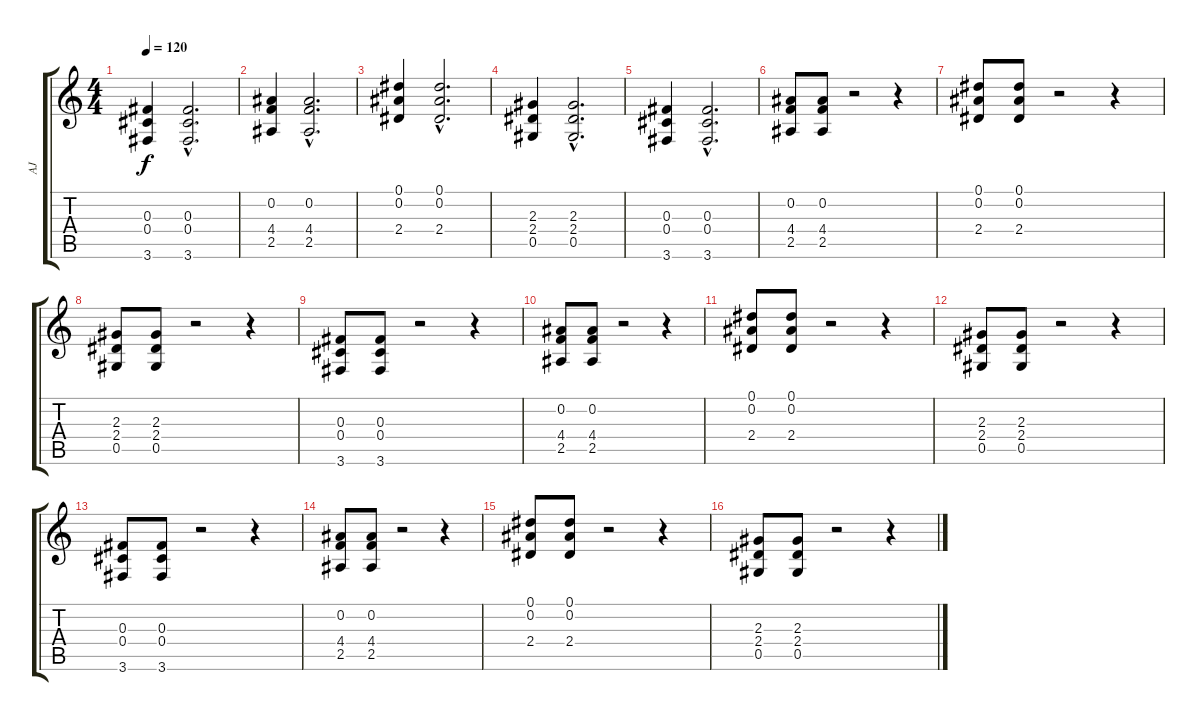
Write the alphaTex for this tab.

\track ("AJ" "AJ") {instrument distortionguitar}
\staff {score tabs}
\tuning (Eb4 Bb3 Gb3 Db3 Ab2 Eb2) {hide}
\ts (4 4)
\tempo 120
\clef g2
\ks c
(0.3 0.4 3.6).4{dy f} (0.3{hac} 0.4{hac} 3.6{hac}).2{d} |
(0.2 4.4 2.5).4 (0.2{hac} 4.4{hac} 2.5{hac}).2{d} |
(0.1 0.2 2.4).4 (0.1{hac} 0.2{hac} 2.4{hac}).2{d} |
(2.3 2.4 0.5).4 (2.3{hac} 2.4{hac} 0.5{hac}).2{d} |
(0.3 0.4 3.6).4 (0.3{hac} 0.4{hac} 3.6{hac}).2{d} |
(0.2 4.4 2.5).8 (0.2 4.4 2.5).8 r.2 r.4 |
(0.1 0.2 2.4).8 (0.1 0.2 2.4).8 r.2 r.4 |
(2.3 2.4 0.5).8 (2.3 2.4 0.5).8 r.2 r.4 |
(0.3 0.4 3.6).8 (0.3 0.4 3.6).8 r.2 r.4 |
(0.2 4.4 2.5).8 (0.2 4.4 2.5).8 r.2 r.4 |
(0.1 0.2 2.4).8 (0.1 0.2 2.4).8 r.2 r.4 |
(2.3 2.4 0.5).8 (2.3 2.4 0.5).8 r.2 r.4 |
(0.3 0.4 3.6).8 (0.3 0.4 3.6).8 r.2 r.4 |
(0.2 4.4 2.5).8 (0.2 4.4 2.5).8 r.2 r.4 |
(0.1 0.2 2.4).8 (0.1 0.2 2.4).8 r.2 r.4 |
(2.3 2.4 0.5).8 (2.3 2.4 0.5).8 r.2 r.4
